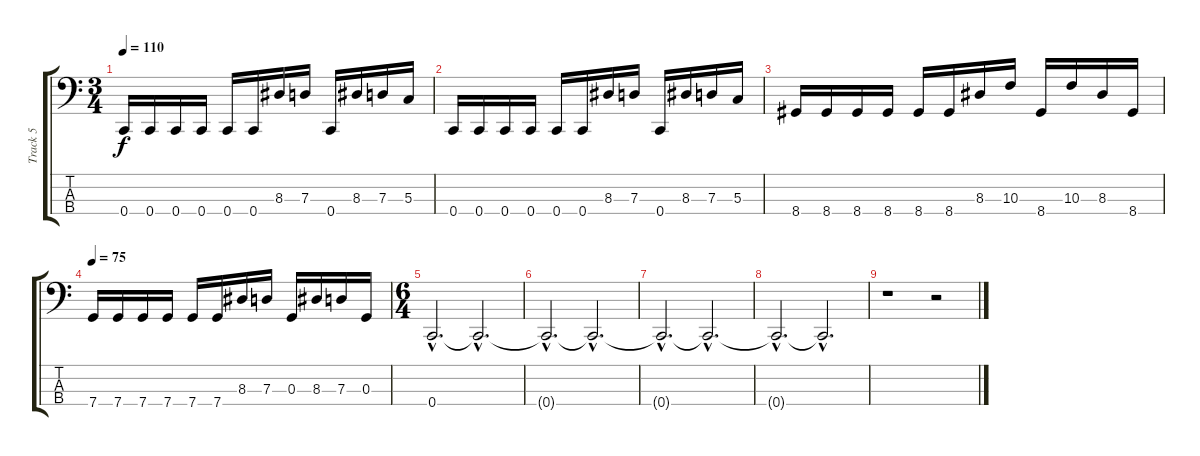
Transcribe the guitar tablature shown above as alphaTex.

\track ("Track 5" "Track 5") {instrument electricbasspick}
\staff {score tabs}
\tuning (F2 C2 G1 C1) {hide}
\ts (3 4)
\tempo 110
\clef f4
\ks c
0.4.16{dy f} 0.4.16 0.4.16 0.4.16 0.4.16 0.4.16 8.3.16 7.3.16 0.4.16 8.3.16 7.3.16 5.3.16 |
0.4.16 0.4.16 0.4.16 0.4.16 0.4.16 0.4.16 8.3.16 7.3.16 0.4.16 8.3.16 7.3.16 5.3.16 |
8.4.16 8.4.16 8.4.16 8.4.16 8.4.16 8.4.16 8.3.16 10.3.16 8.4.16 10.3.16 8.3.16 8.4.16 |
\tempo 75
7.4.16 7.4.16 7.4.16 7.4.16 7.4.16 7.4.16 8.3.16 7.3.16 0.3.16 8.3.16 7.3.16 0.3.16 |
\ts (6 4)
0.4{hac}.2{d} 0.4{hac t}.2{d} |
0.4{hac t}.2{d} 0.4{hac t}.2{d} |
0.4{hac t}.2{d} 0.4{hac t}.2{d} |
0.4{hac t}.2{d} 0.4{hac t}.2{d} |
r.1 r.2
